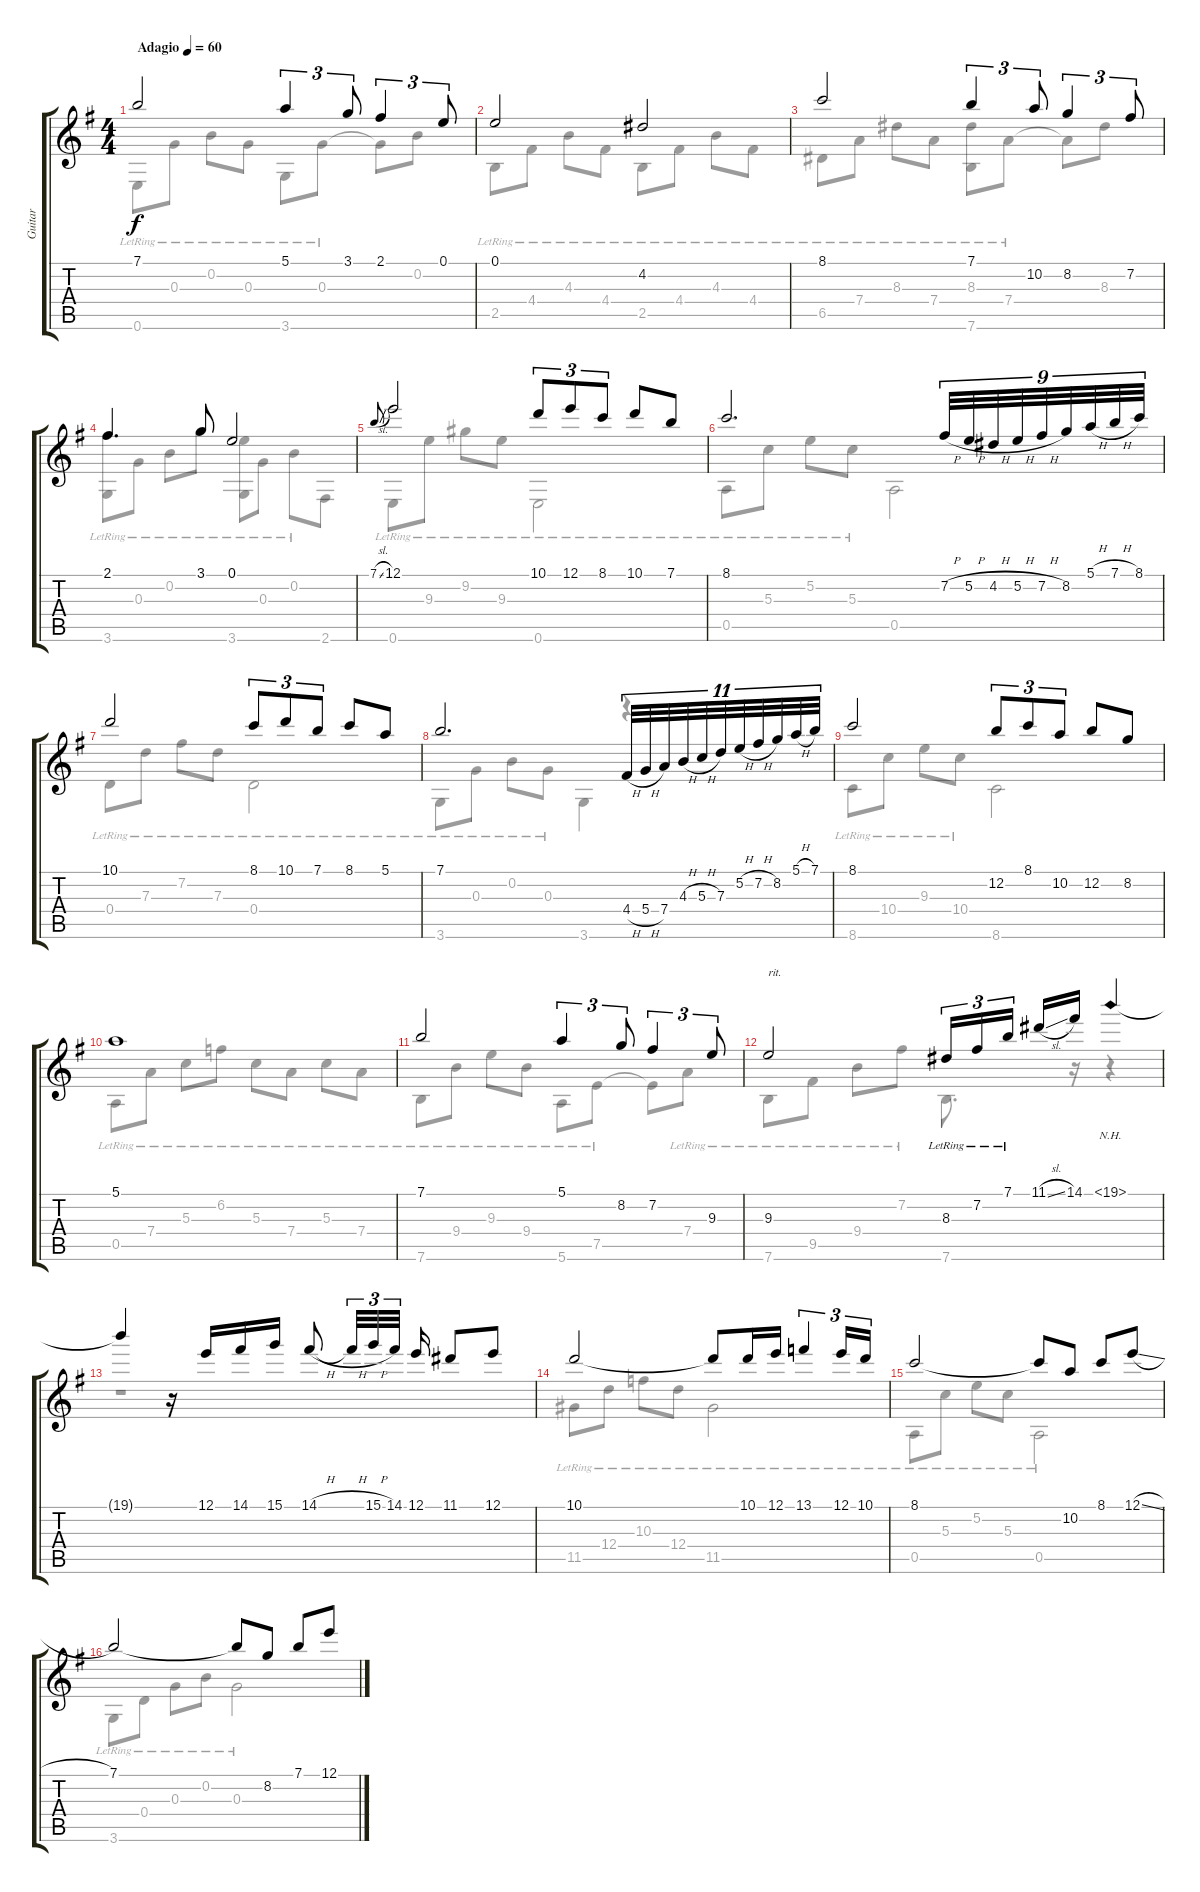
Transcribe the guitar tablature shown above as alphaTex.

\track ("Guitar" "Guitar") {instrument acousticguitarnylon}
\staff {score tabs}
\tuning (E4 B3 G3 D3 A2 E2) {hide}
\voice
\ts (4 4)
\tempo (60 "Adagio")
\clef g2
\ks eminor
7.1.2{dy f instrument acousticguitarnylon} 5.1.4{tu (3 2)} 3.1.8{tu (3 2)} 2.1.4{tu (3 2)} 0.1.8{tu (3 2)} |
0.1.2 4.2.2 |
8.1.2 7.1.4{tu (3 2)} 10.2.8{tu (3 2)} 8.2.4{tu (3 2)} 7.2.8{tu (3 2)} |
2.1.4{d} 3.1.8 0.1.2 |
7.1{sl}.8{gr onbeat} 12.1.2 10.1.8{tu (3 2)} 12.1.8{tu (3 2)} 8.1.8{tu (3 2)} 10.1.8 7.1.8 |
8.1.2{d} 7.2{h}.32{tu (9 8)} 5.2{h}.32{tu (9 8)} 4.2{h}.32{tu (9 8)} 5.2{h}.32{tu (9 8)} 7.2{h}.32{tu (9 8)} 8.2.32{tu (9 8)} 5.1{h}.32{tu (9 8)} 7.1{h}.32{tu (9 8)} 8.1.32{tu (9 8)} |
10.1.2 8.1.8{tu (3 2)} 10.1.8{tu (3 2)} 7.1.8{tu (3 2)} 8.1.8 5.1.8 |
7.1.2{d} 4.4{h}.32{tu (11 8)} 5.4{h}.32{tu (11 8)} 7.4.32{tu (11 8)} 4.3{h}.32{tu (11 8)} 5.3{h}.32{tu (11 8)} 7.3.32{tu (11 8)} 5.2{h}.32{tu (11 8)} 7.2{h}.32{tu (11 8)} 8.2.32{tu (11 8)} 5.1{h}.32{tu (11 8)} 7.1.32{tu (11 8)} |
8.1.2 12.2.8{tu (3 2)} 8.1.8{tu (3 2)} 10.2.8{tu (3 2)} 12.2.8 8.2.8 |
5.1.1 |
7.1.2 5.1.4{tu (3 2)} 8.2.8{tu (3 2)} 7.2.4{tu (3 2)} 9.3.8{tu (3 2)} |
9.3.2{txt "rit."} 8.3{lr}.16{tu (3 2)} 7.2{lr}.16{tu (3 2)} 7.1{lr}.16{tu (3 2) beam splitsecondary} 11.1{sl}.16 14.1.16 19.1{nh}.4 |
19.1{t}.4 r.16 12.1.16 14.1.16 15.1.16 14.1{h}.8 14.1{h t}.32{tu (3 2)} 15.1{h}.32{tu (3 2)} 14.1.32{tu (3 2) beam splitsecondary} 12.1.16 11.1.8 12.1.8 |
10.1.2 10.1{t}.8 10.1.16 12.1.16 13.1.4{tu (3 2)} 12.1.16{tu (3 2)} 10.1.16{tu (3 2)} |
8.1.2 8.1{t}.8 10.2.8 8.1.8 12.1{sl}.8 |
7.1.2 7.1{t}.8 8.2.8 7.1.8 12.1.8
\voice
\clef g2
\ottava regular
\simile none
\ks eminor
0.6{lr}.8{dy f} 0.3{lr}.8 0.2{lr}.8 0.3{lr}.8 3.6{lr}.8 0.3{lr}.8 0.3{t}.8 0.2.8 |
2.5{lr}.8 4.4{lr}.8 4.3{lr}.8 4.4{lr}.8 2.5{lr}.8 4.4{lr}.8 4.3{lr}.8 4.4{lr}.8 |
6.5{lr}.8 7.4{lr}.8 8.3{lr}.8 7.4{lr}.8 (8.3{lr} 7.6).8 7.4{lr}.8 7.4{t}.8 8.3.8 |
(2.1 3.6{lr}).8 0.3{lr}.8 0.2{lr}.8 3.1{lr}.8 (0.1 3.6{lr}).8 0.3{lr}.8 0.2{lr}.8 2.6.8 |
0.6{lr}.8 9.3{lr}.8 9.2{lr}.8 9.3{lr}.8 0.6{lr}.2 |
0.5{lr}.8 5.3{lr}.8 5.2{lr}.8 5.3{lr}.8 0.5.2 |
0.4{lr}.8 7.3{lr}.8 7.2{lr}.8 7.3{lr}.8 0.4{lr}.2 |
3.6{lr}.8 0.3{lr}.8 0.2{lr}.8 0.3{lr}.8 3.6.4 r.4 |
8.6{lr}.8 10.4{lr}.8 9.3{lr}.8 10.4{lr}.8 8.6.2 |
0.5{lr}.8 7.4{lr}.8 5.3{lr}.8 6.2{lr}.8 5.3{lr}.8 7.4{lr}.8 5.3{lr}.8 7.4{lr}.8 |
7.6{lr}.8 9.4{lr}.8 9.3{lr}.8 9.4{lr}.8 5.6{lr}.8 7.5{lr}.8 7.5{t}.8 7.4{lr}.8 |
7.6{lr}.8 9.5{lr}.8 9.4{lr}.8 7.2{lr}.8 7.6.8{d} r.16 r.4 |
r.1 |
11.5{lr}.8 12.4{lr}.8 10.3{lr}.8 12.4{lr}.8 11.5{lr}.2 |
0.5{lr}.8 5.3{lr}.8 5.2{lr}.8 5.3{lr}.8 0.5{lr}.2 |
3.6{lr}.8 0.4{lr}.8 0.3{lr}.8 0.2{lr}.8 0.3{lr}.2
